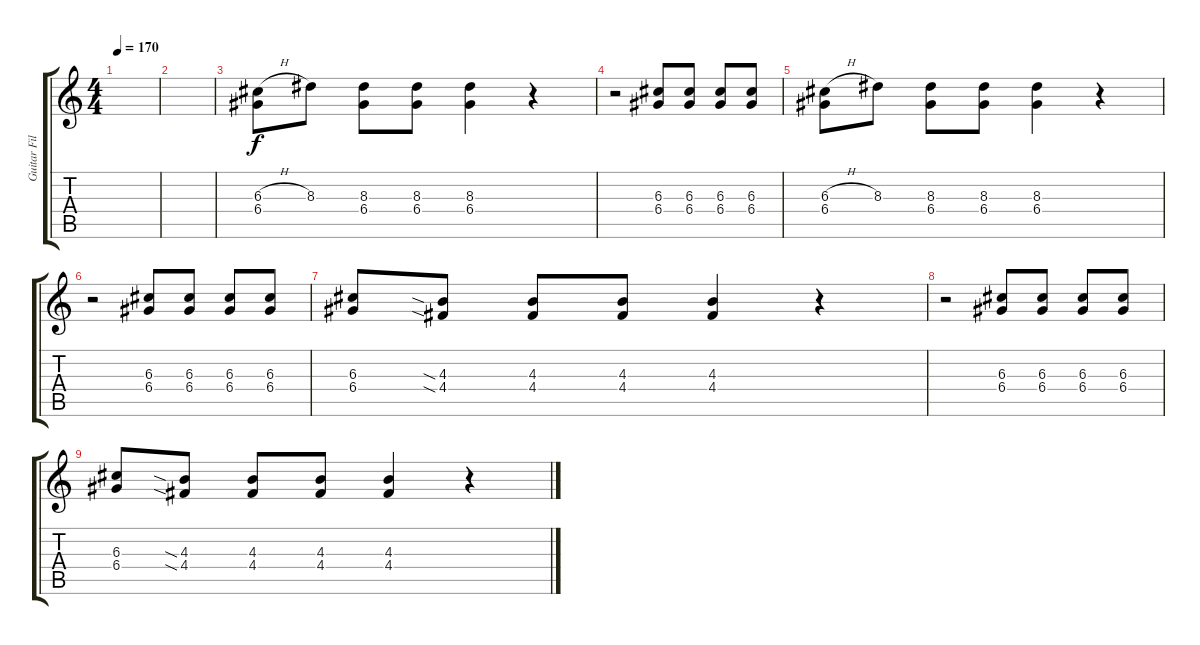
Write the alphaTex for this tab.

\track ("Guitar Fills" "Guitar Fil") {instrument distortionguitar}
\staff {score tabs}
\tuning (E4 B3 G3 D3 A2 E2) {hide}
\ts (4 4)
\tempo 170
\clef g2
\ks c
|
|
(6.3{h} 6.4).8 8.3.8 (8.3 6.4).8 (8.3 6.4).8 (8.3 6.4).4 r.4 |
r.2 (6.3 6.4).8 (6.3 6.4).8 (6.3 6.4).8 (6.3 6.4).8 |
(6.3{h} 6.4).8 8.3.8 (8.3 6.4).8 (8.3 6.4).8 (8.3 6.4).4 r.4 |
r.2 (6.3 6.4).8 (6.3 6.4).8 (6.3 6.4).8 (6.3 6.4).8 |
(6.3 6.4).8 (4.3{sia} 4.4{sia}).8 (4.3 4.4).8 (4.3 4.4).8 (4.3 4.4).4 r.4 |
r.2 (6.3 6.4).8 (6.3 6.4).8 (6.3 6.4).8 (6.3 6.4).8 |
(6.3 6.4).8 (4.3{sia} 4.4{sia}).8 (4.3 4.4).8 (4.3 4.4).8 (4.3 4.4).4 r.4
